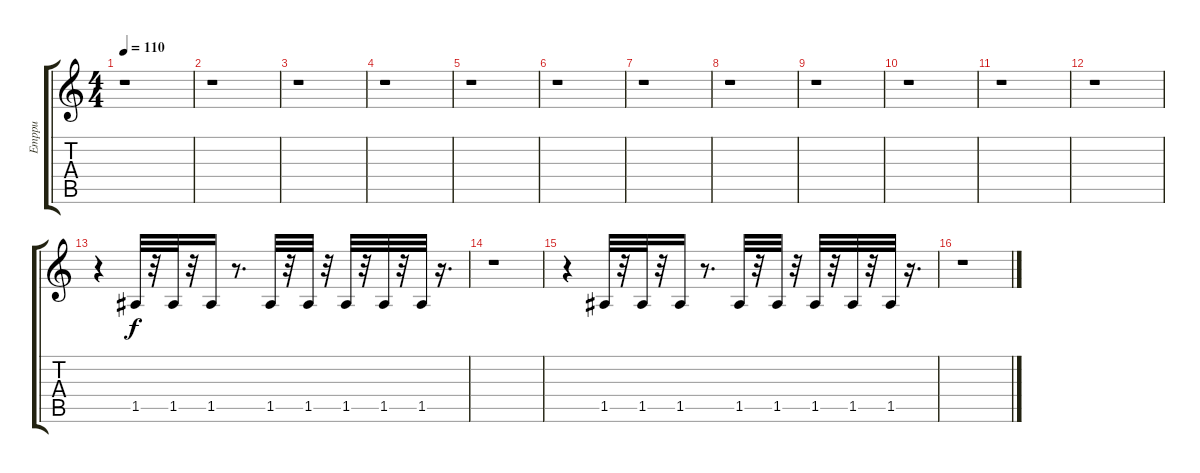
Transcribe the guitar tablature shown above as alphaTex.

\track ("Emppu" "Emppu") {instrument distortionguitar}
\staff {score tabs}
\tuning (E4 B3 G3 D3 A2 E2) {hide}
\ts (4 4)
\tempo 110
\clef g2
\ks c
r.1{dy f} |
r.1 |
r.1 |
r.1 |
r.1 |
r.1 |
r.1 |
r.1 |
r.1 |
r.1 |
r.1 |
r.1 |
r.4 1.5.32 r.32 1.5.32 r.32 1.5.16 r.8{d} 1.5.32 r.32 1.5.32 r.32 1.5.32 r.32 1.5.32 r.32 1.5.32 r.16{d} |
r.1 |
r.4 1.5.32 r.32 1.5.32 r.32 1.5.16 r.8{d} 1.5.32 r.32 1.5.32 r.32 1.5.32 r.32 1.5.32 r.32 1.5.32 r.16{d} |
r.1
